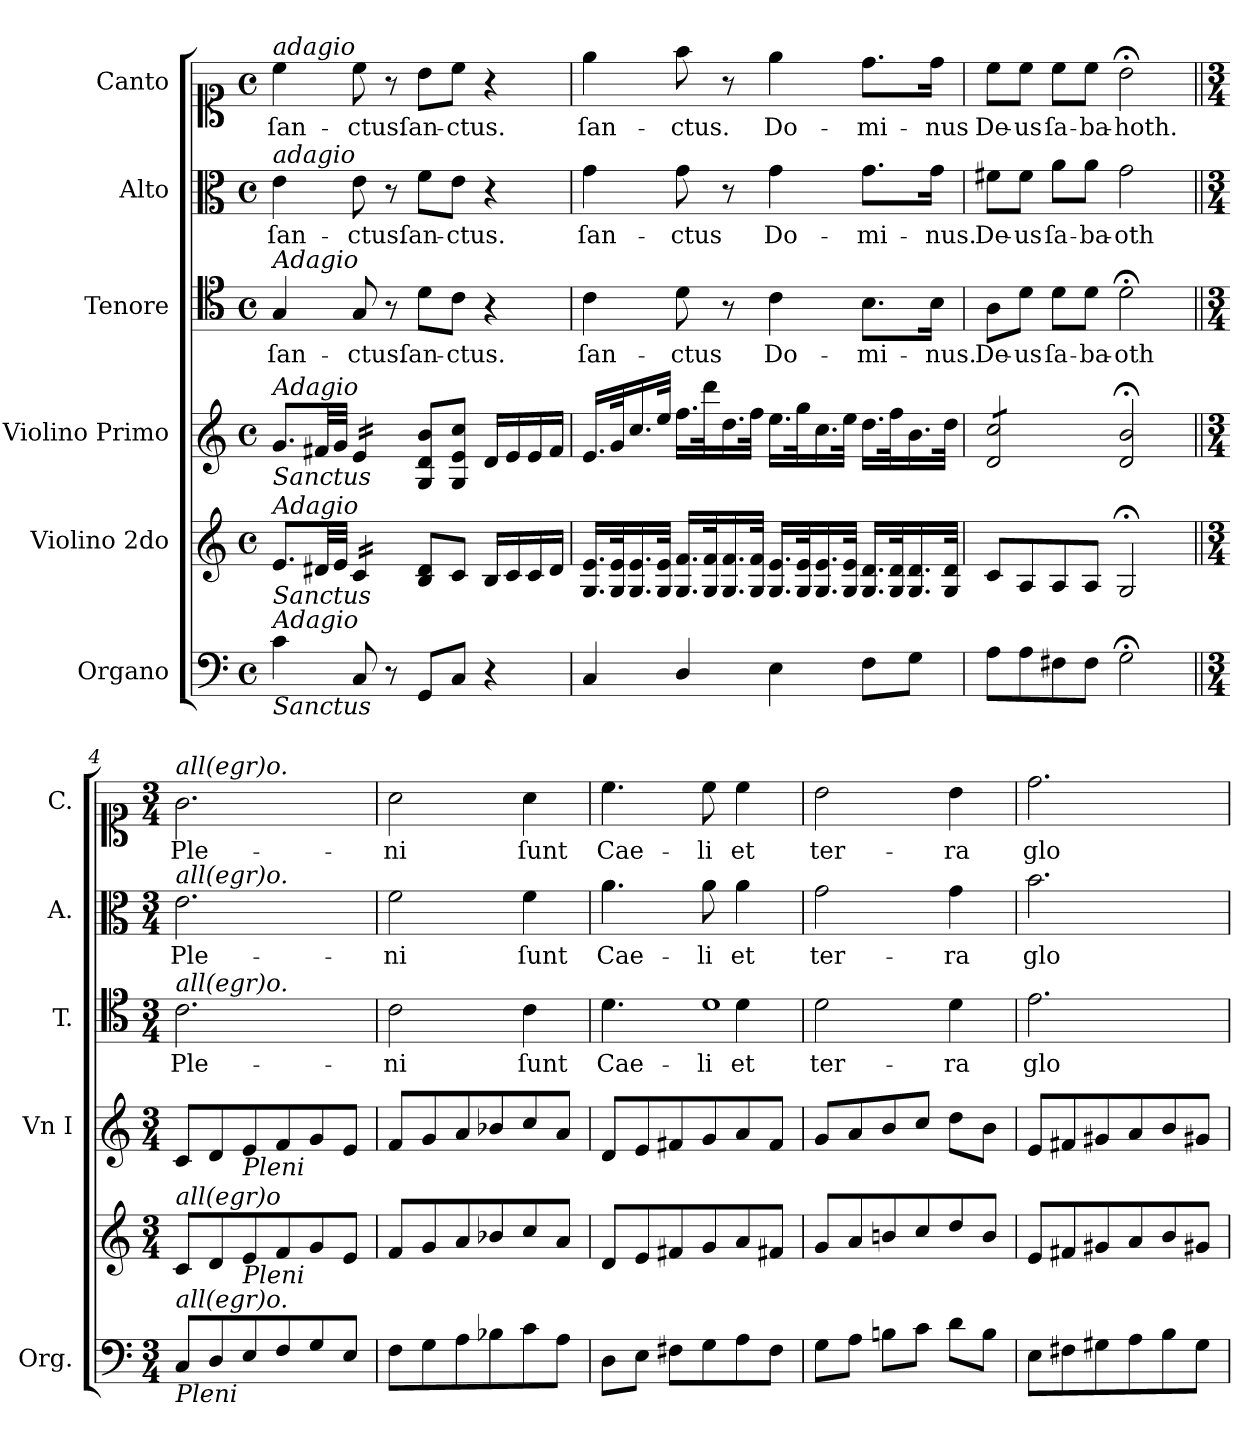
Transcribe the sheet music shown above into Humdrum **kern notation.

**kern	**kern	**kern	**kern	**text	**kern	**text	**kern	**text
*part6	*part5	*part4	*part3	*part3	*part2	*part2	*part1	*part1
*staff6	*staff5	*staff4	*staff3	*staff3	*staff2	*staff2	*staff1	*staff1
*I"Organo	*I"Violino 2do	*I"Violino Primo	*I"Tenore	*	*I"Alto	*	*I"Canto	*
*I'Org.	*	*I'Vn I	*I'T.	*	*I'A.	*	*I'C.	*
*clefF4	*clefG2	*clefG2	*clefC4	*	*clefC3	*	*clefC1	*
*k[]	*k[]	*k[]	*k[]	*	*k[]	*	*k[]	*
*C:	*C:	*C:	*C:	*	*C:	*	*C:	*
*M4/4	*M4/4	*M4/4	*M4/4	*	*M4/4	*	*M4/4	*
*met(c)	*met(c)	*met(c)	*met(c)	*	*met(c)	*	*met(c)	*
=1	=1	=1	=1	=1	=1	=1	=1	=1
!	!	!	!	!	!	!	!LO:TX:a:i:t=adagio	!
!	!	!	!	!	!LO:TX:a:i:t=adagio	!	!	!
!	!	!	!LO:TX:a:i:t=Adagio	!	!	!	!	!
!	!	!LO:TX:b:i:t=Sanctus	!	!	!	!	!	!
!	!	!LO:TX:a:i:t=Adagio	!	!	!	!	!	!
!	!LO:TX:b:i:t=Sanctus	!	!	!	!	!	!	!
!	!LO:TX:a:i:t=Adagio	!	!	!	!	!	!	!
!LO:TX:b:i:t=Sanctus	!	!	!	!	!	!	!	!
!LO:TX:a:i:t=Adagio	!	!	!	!	!	!	!	!
4c\	8.e/L	8.g/L	4G/	ſan-	4e\	ſan-	4cc\	ſan-
.	32d#X/LL	32f#X/LL	.	.	.	.	.	.
.	32e/JJJ	32g/JJJ	.	.	.	.	.	.
*	*tremolo	*	*	*	*	*	*	*
*	*	*tremolo	*	*	*	*	*	*
8C/	16c/LL	16e/LL	8G/	-ctus.	8e\	-ctus.	8cc\	-ctus.
.	16c/	16e/	.	.	.	.	.	.
8r	16c/	16e/	8r	.	8r	.	8r	.
.	16c/JJ	16e/JJ	.	.	.	.	.	.
*	*	*Xtremolo	*	*	*	*	*	*
*	*Xtremolo	*	*	*	*	*	*	*
8GG/L	8B/ 8d#/L	8G/ 8d/ 8b/L	8d\L	ſan-	8f\L	ſan-	8b\L	ſan-
8C/J	8c/J	8G/ 8e/ 8cc/J	8c\J	-ctus.	8e\J	-ctus.	8cc\J	-ctus.
4r	16B/LL	16d/LL	4r	.	4r	.	4r	.
.	16c/	16e/	.	.	.	.	.	.
.	16c/	16e/	.	.	.	.	.	.
.	16d#/JJ	16f#/JJ	.	.	.	.	.	.
=2	=2	=2	=2	=2	=2	=2	=2	=2
4C/	16.G/ 16.e/LL	16.e/LL	4c\	ſan-	4g\	ſan-	4ee\	ſan-
.	32G/ 32e/K	32g/K	.	.	.	.	.	.
.	16.G/ 16.e/	16.cc/	.	.	.	.	.	.
.	32G/ 32e/JJk	32ee/JJk	.	.	.	.	.	.
4D/	16.G/ 16.f/LL	16.ff\LL	8d\	-ctus	8g\	-ctus	8ff\	-ctus.
.	32G/ 32f/K	32ddd\K	.	.	.	.	.	.
.	16.G/ 16.f/	16.dd\	8r	.	8r	.	8r	.
.	32G/ 32f/JJk	32ff\JJk	.	.	.	.	.	.
4E\	16.G/ 16.e/LL	16.ee\LL	4c\	Do-	4g\	Do-	4ee\	Do-
.	32G/ 32e/K	32gg\K	.	.	.	.	.	.
.	16.G/ 16.e/	16.cc\	.	.	.	.	.	.
.	32G/ 32e/JJk	32ee\JJk	.	.	.	.	.	.
8F\L	16.G/ 16.d/LL	16.dd\LL	8.B\L	-mi-	8.g\L	-mi-	8.dd\L	-mi-
.	32G/ 32d/K	32ff\K	.	.	.	.	.	.
8G\J	16.G/ 16.d/	16.b\	.	.	.	.	.	.
.	.	.	16B\Jk	-nus.	16g\Jk	-nus.	16dd\Jk	-nus
.	32G/ 32d/JJk	32dd\JJk	.	.	.	.	.	.
=3	=3	=3	=3	=3	=3	=3	=3	=3
*	*	*tremolo	*	*	*	*	*	*
8A\L	8c/L	8d/ 8cc/L	8A\L	De-	8f#X\L	De-	8cc\L	De-
8A\	8A/	8d/ 8cc/	8d\J	-us	8f#\J	-us	8cc\J	-us
8F#X\	8A/	8d/ 8cc/	8d\L	ſa-	8a\L	ſa-	8cc\L	ſa-
8F#\J	8A/J	8d/ 8cc/J	8d\J	-ba-	8a\J	-ba-	8cc\J	-ba-
*	*	*Xtremolo	*	*	*	*	*	*
2G;<\	2G;</	2d;</ 2b;</	2d;<\	-oth	2g\	-oth	2b;<\	-hoth.
=4||	=4||	=4||	=4||	=4||	=4||	=4||	=4||	=4||
*M3/4	*M3/4	*M3/4	*M3/4	*	*M3/4	*	*M3/4	*
!	!	!	!	!	!	!	!LO:TX:a:i:t=all(egr)o.	!
!	!	!	!	!	!LO:TX:a:i:t=all(egr)o.	!	!	!
!	!	!	!LO:TX:a:i:t=all(egr)o.	!	!	!	!	!
!	!LO:TX:a:i:t=all(egr)o	!	!	!	!	!	!	!
!LO:TX:b:i:t=Pleni	!	!	!	!	!	!	!	!
!LO:TX:a:i:t=all(egr)o.	!	!	!	!	!	!	!	!
8C/L	8c/L	8c/L	2.c\	Ple-	2.e\	Ple-	2.g\	Ple-
8D/	8d/	8d/	.	.	.	.	.	.
!	!	!LO:TX:b:i:t=Pleni	!	!	!	!	!	!
!	!LO:TX:b:i:t=Pleni	!	!	!	!	!	!	!
8E/	8e/	8e/	.	.	.	.	.	.
8F/	8f/	8f/	.	.	.	.	.	.
8G/	8g/	8g/	.	.	.	.	.	.
8E/J	8e/J	8e/J	.	.	.	.	.	.
=5	=5	=5	=5	=5	=5	=5	=5	=5
8F\L	8f/L	8f/L	2c\	-ni	2f\	-ni	2a\	-ni
8G\	8g/	8g/	.	.	.	.	.	.
8A\	8a/	8a/	.	.	.	.	.	.
8B-X\	8b-X/	8b-X/	.	.	.	.	.	.
8c\	8cc/	8cc/	4c\	ſunt	4f\	ſunt	4a\	ſunt
8A\J	8a/J	8a/J	.	.	.	.	.	.
=6	=6	=6	=6	=6	=6	=6	=6	=6
8D\L	8d/L	8d/L	4.d\	Cae-	4.a\	Cae-	4.cc\	Cae-
8E\J	8e/	8e/	.	.	.	.	.	.
8F#X\L	8f#X/	8f#X/	.	.	.	.	.	.
!	!	!	!LO:N:vis=1	!	!	!	!	!
8G\	8g/	8g/	8d\	-li	8a\	-li	8cc\	-li
8A\	8a/	8a/	4d\	et	4a\	et	4cc\	et
8F#\J	8f#X/J	8f#/J	.	.	.	.	.	.
=7	=7	=7	=7	=7	=7	=7	=7	=7
8G\L	8g/L	8g/L	2d\	ter-	2g\	ter-	2b\	ter-
8A\J	8a/	8a/	.	.	.	.	.	.
8Bn\L	8bn/	8b/	.	.	.	.	.	.
8c\J	8cc/	8cc/J	.	.	.	.	.	.
8d\L	8dd/	8dd\L	4d\	-ra	4g\	-ra	4b\	-ra
8B\J	8b/J	8b\J	.	.	.	.	.	.
=8	=8	=8	=8	=8	=8	=8	=8	=8
8E\L	8e/L	8e/L	2.e\	glo-	2.b\	glo-	2.dd\	glo-
8F#X\	8f#X/	8f#X/	.	.	.	.	.	.
8G#X\	8g#X/	8g#X/	.	.	.	.	.	.
8A\	8a/	8a/	.	.	.	.	.	.
8B\	8b/	8b/	.	.	.	.	.	.
8G#\J	8g#X/J	8g#X/J	.	.	.	.	.	.
=	=	=	=	=	=	=	=	=
*-	*-	*-	*-	*-	*-	*-	*-	*-
